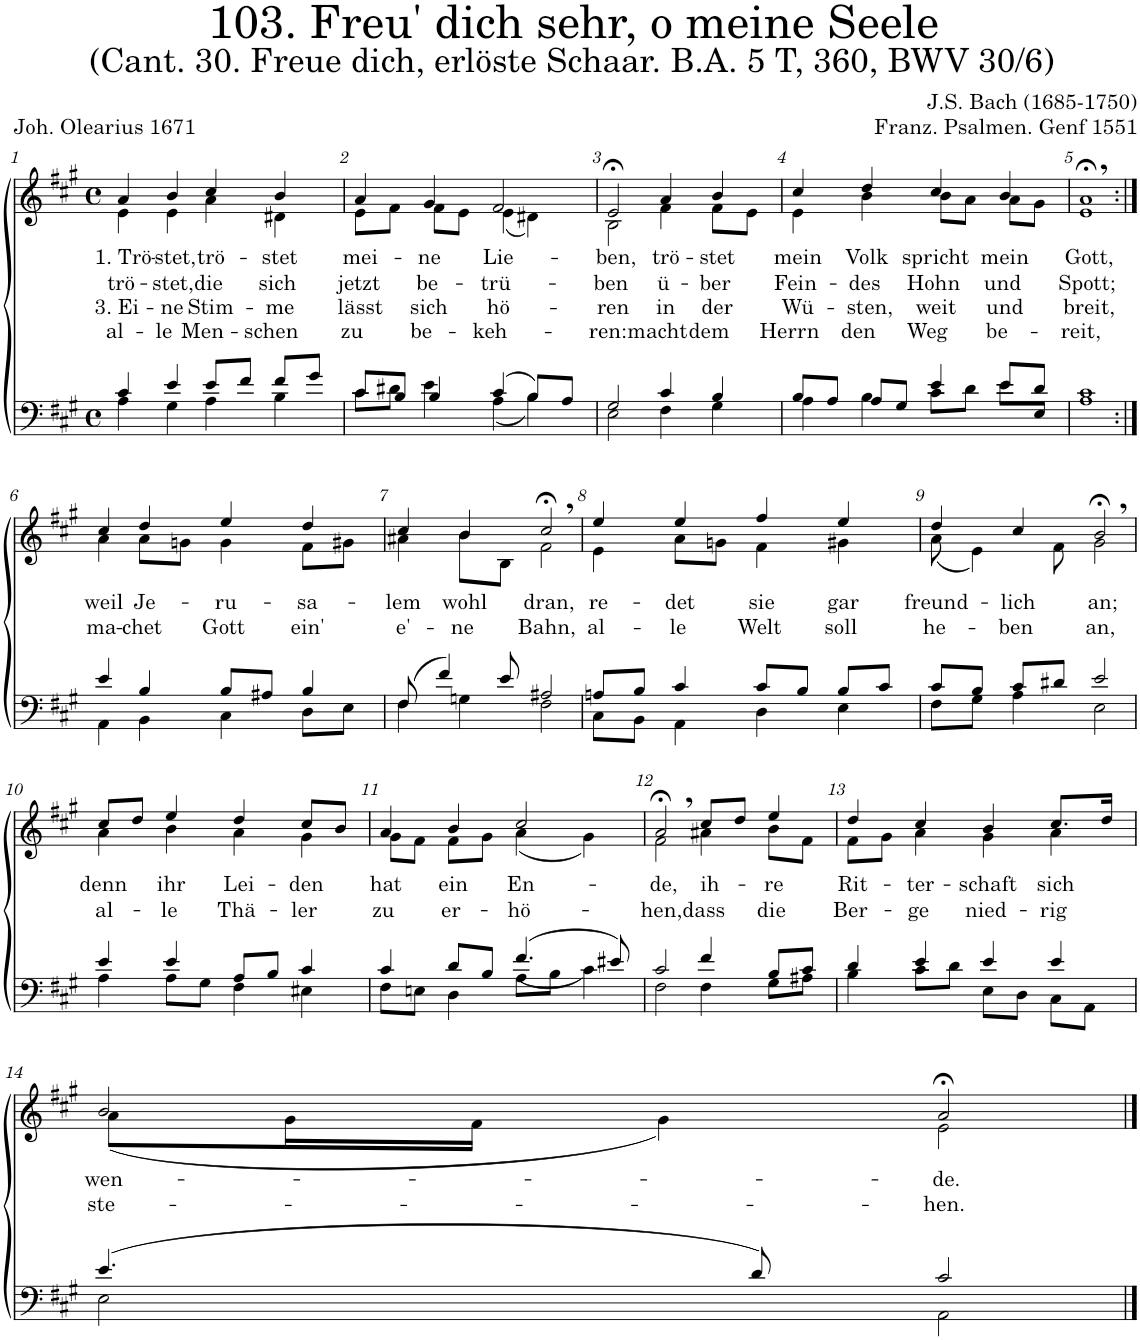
**kern	**kern	**text	**text	**text	**text
*part2	*part1	*part1	*part1	*part1	*part1
*staff2	*staff1	*staff1	*staff1	*staff1	*staff1
*I"Tenor/Bass	*I"Soprano/Alto	*	*	*	*
*clefF4	*clefG2	*	*	*	*
*k[f#c#g#]	*k[f#c#g#]	*	*	*	*
*M4/4	*M4/4	*	*	*	*
*met(c)	*met(c)	*	*	*	*
=1	=1	=1	=1	=1	=1
*^	*	*	*	*	*
!	!	!	!LO:LY:b	!LO:LY:b	!LO:LY:b	!LO:LY:b
*	*	*^	*	*	*	*
4c#/	4A\	4a/	4e\	1. Trö-	trö-	3. Ei-	al-
!	!	!	!	!LO:LY:b	!LO:LY:b	!LO:LY:b	!LO:LY:b
4e/	4G#\	4b/	4e\	-stet,	-stet,	-ne	-le
!	!	!	!	!LO:LY:b	!LO:LY:b	!LO:LY:b	!LO:LY:b
8e/L	4A\	4cc#/	4a\	trö-	die	Stim-	Men-
8f#/J	.	.	.	.	.	.	.
!	!	!	!	!LO:LY:b	!LO:LY:b	!LO:LY:b	!LO:LY:b
8f#/L	4B\	4b/	4d#X\	stet	sich	-me	-schen
8g#/J	.	.	.	.	.	.	.
=2	=2	=2	=2	=2	=2	=2	=2
!	!	!	!	!LO:LY:b	!LO:LY:b	!LO:LY:b	!LO:LY:b
8c#/L	8c#\L	4a/	8e\L	mei-	jetzt	lässt	zu
8B/J	8d#X\J	.	8f#\J	.	.	.	.
!	!	!	!	!LO:LY:b	!LO:LY:b	!LO:LY:b	!LO:LY:b
4B/	4e\	4g#/	8f#\L	-ne	be-	sich	be-
.	.	.	8e\J	.	.	.	.
!	!	!	!	!LO:LY:b	!LO:LY:b	!LO:LY:b	!LO:LY:b
(4c#/	(4A\	2f#/	(4e\	Lie-	-trü-	hö-	-keh-
8B/L)	4B\)	.	4d#X\)	.	.	.	.
8A/J	.	.	.	.	.	.	.
=3	=3	=3	=3	=3	=3	=3	=3
!	!	!	!	!LO:LY:b	!LO:LY:b	!LO:LY:b	!LO:LY:b
2G#/	2E\	2e;<,/	2B\	-ben,	-ben	-ren	-ren:
!	!	!	!	!LO:LY:b	!LO:LY:b	!LO:LY:b	!LO:LY:b
4c#/	4F#\	4a/	4f#\	trö-	ü-	in	macht
!	!	!	!	!LO:LY:b	!LO:LY:b	!LO:LY:b	!LO:LY:b
4B/	4G#\	4b/	8f#\L	-stet	ber	der	dem
.	.	.	8e\J	.	.	.	.
=4	=4	=4	=4	=4	=4	=4	=4
!	!	!	!	!LO:LY:b	!LO:LY:b	!LO:LY:b	!LO:LY:b
8B/L	4A\	4cc#/	4e\	mein	Fein-	Wü-	Herrn
8A/J	.	.	.	.	.	.	.
!	!	!	!	!LO:LY:b	!LO:LY:b	!LO:LY:b	!LO:LY:b
8A/L	4B\	4dd/	4b\	Volk	-des	-sten,	den
8G#/J	.	.	.	.	.	.	.
!	!	!	!	!LO:LY:b	!LO:LY:b	!LO:LY:b	!LO:LY:b
4e/	8c#\L	4cc#/	8b\L	spricht	Hohn	weit	Weg
.	8d\J	.	8a\J	.	.	.	.
!	!	!	!	!LO:LY:b	!LO:LY:b	!LO:LY:b	!LO:LY:b
8e/L	8e\L	4b/	8a\L	mein	und	und	be-
8d/J	8E/J	.	8g#\J	.	.	.	.
=5	=5	=5	=5	=5	=5	=5	=5
!	!	!	!	!LO:LY:b	!LO:LY:b	!LO:LY:b	!LO:LY:b
1c#	1A	1a;<,	1e	Gott,	Spott;	breit,	-reit,
!!LO:LB:g=z	!!
=6:|!	=6:|!	=6:|!	=6:|!	=6:|!	=6:|!	=6:|!	=6:|!
!	!	!	!	!LO:LY:b	!LO:LY:b	!	!
4e/	4AA\	4cc#/	4a\	weil	ma-	.	.
!	!	!	!	!LO:LY:b	!LO:LY:b	!	!
4B/	4BB\	4dd/	8a\L	Je-	-chet	.	.
.	.	.	8gn\J	.	.	.	.
!	!	!	!	!LO:LY:b	!LO:LY:b	!	!
8B/L	4C#\	4ee/	4g\	-ru-	Gott	.	.
8A#X/J	.	.	.	.	.	.	.
!	!	!	!	!LO:LY:b	!LO:LY:b	!	!
4B/	8D\L	4dd/	8f#\L	sa-	ein'	.	.
.	8E\J	.	8g#X\J	.	.	.	.
=7	=7	=7	=7	=7	=7	=7	=7
!	!	!	!	!LO:LY:b	!LO:LY:b	!	!
(8F#/	4F#\	4cc#/	4a#X\	-lem	e'-	.	.
4f#/)	.	.	.	.	.	.	.
!	!	!	!	!LO:LY:b	!LO:LY:b	!	!
.	4Gn\	4b/	8b\L	wohl	-ne	.	.
8e/	.	.	8B\J	.	.	.	.
!	!	!	!	!LO:LY:b	!LO:LY:b	!	!
2A#X/	2F#\	2cc#;<,/	2f#\	dran,	Bahn,	.	.
=8	=8	=8	=8	=8	=8	=8	=8
!	!	!	!	!LO:LY:b	!LO:LY:b	!	!
8An/L	8C#\L	4ee/	4e\	re-	al-	.	.
8B/J	8BB\J	.	.	.	.	.	.
!	!	!	!	!LO:LY:b	!LO:LY:b	!	!
4c#/	4AA\	4ee/	8a\L	-det	-le	.	.
.	.	.	8gn\J	.	.	.	.
!	!	!	!	!LO:LY:b	!LO:LY:b	!	!
8c#/L	4D\	4ff#/	4f#\	sie	Welt	.	.
8B/J	.	.	.	.	.	.	.
!	!	!	!	!LO:LY:b	!LO:LY:b	!	!
8B/L	4E\	4ee/	4g#X\	gar	soll	.	.
8c#/J	.	.	.	.	.	.	.
=9	=9	=9	=9	=9	=9	=9	=9
!	!	!	!	!LO:LY:b	!LO:LY:b	!	!
8c#/L	8F#\L	4dd/	(8a\	freund-	he-	.	.
8B/J	8G#\J	.	4e\)	.	.	.	.
!	!	!	!	!LO:LY:b	!LO:LY:b	!	!
8c#/L	4A\	4cc#/	.	-lich	-ben	.	.
8d#X/J	.	.	8f#\	.	.	.	.
!	!	!	!	!LO:LY:b	!LO:LY:b	!	!
2e/	2E\	2b;<,/	2g#\	an;	an,	.	.
!!LO:LB:g=z	!!
=10	=10	=10	=10	=10	=10	=10	=10
!	!	!	!	!LO:LY:b	!LO:LY:b	!	!
4e/	4A\	8cc#;</L	4a\	denn	al-	.	.
.	.	8dd/J	.	.	.	.	.
!	!	!	!	!LO:LY:b	!LO:LY:b	!	!
4e/	8A\L	4ee/	4b\	ihr	-le	.	.
.	8G#\J	.	.	.	.	.	.
!	!	!	!	!LO:LY:b	!LO:LY:b	!	!
8A/L	4F#\	4dd/	4a\	Lei-	Thä-	.	.
8B/J	.	.	.	.	.	.	.
!	!	!	!	!LO:LY:b	!LO:LY:b	!	!
4c#/	4E#X\	8cc#/L	4g#\	-den	-ler	.	.
.	.	8b/J	.	.	.	.	.
=11	=11	=11	=11	=11	=11	=11	=11
!	!	!	!	!LO:LY:b	!LO:LY:b	!	!
4c#/	8F#\L	4a/	8g#\L	hat	zu	.	.
.	8En\J	.	8f#\J	.	.	.	.
!	!	!	!	!LO:LY:b	!LO:LY:b	!	!
8d/L	4D\	4b/	8f#\L	ein	er-	.	.
8B/J	.	.	8g#\J	.	.	.	.
!	!	!	!	!LO:LY:b	!LO:LY:b	!	!
(4.f#/	(8A\L	2cc#/	(4a\	En-	-hö-	.	.
.	8B\J	.	.	.	.	.	.
.	4c#\)	.	4g#\)	.	.	.	.
8e#X/)	.	.	.	.	.	.	.
=12	=12	=12	=12	=12	=12	=12	=12
!	!	!	!	!LO:LY:b	!LO:LY:b	!	!
2c#/	2F#\	2a;<,/	2f#\	-de,	-hen,	.	.
!	!	!	!	!LO:LY:b	!LO:LY:b	!	!
4f#/	4F#\	8cc#/L	4a#X\	ih-	dass	.	.
.	.	8dd/J	.	.	.	.	.
!	!	!	!	!LO:LY:b	!LO:LY:b	!	!
8B/L	8G#\L	4ee/	8b\L	-re	die	.	.
8c#/J	8A#X\J	.	8f#\J	.	.	.	.
=13	=13	=13	=13	=13	=13	=13	=13
!	!	!	!	!LO:LY:b	!LO:LY:b	!	!
4d/	4B\	4dd/	8f#\L	Rit-	Ber-	.	.
.	.	.	8g#\J	.	.	.	.
!	!	!	!	!LO:LY:b	!LO:LY:b	!	!
4e/	8c#\L	4cc#/	4a\	-ter-	-ge	.	.
.	8d\J	.	.	.	.	.	.
!	!	!	!	!LO:LY:b	!LO:LY:b	!	!
4e/	8E\L	4b/	4g#\	-schaft	nied-	.	.
.	8D\J	.	.	.	.	.	.
!	!	!	!	!LO:LY:b	!LO:LY:b	!	!
4e/	8C#\L	8.cc#/L	4a\	sich	-rig	.	.
.	8AA\J	.	.	.	.	.	.
.	.	16dd/Jk	.	.	.	.	.
!!LO:LB:g=z	!!
=14	=14	=14	=14	=14	=14	=14	=14
!	!	!	!	!LO:LY:b	!LO:LY:b	!	!
(4.e/	2E\	2b/	(8a\L	wen-	ste-	.	.
.	.	.	16g#\L	.	.	.	.
.	.	.	16f#\JJ	.	.	.	.
.	.	.	4g#\)	.	.	.	.
8d/)	.	.	.	.	.	.	.
!	!	!	!	!LO:LY:b	!LO:LY:b	!	!
2c#/	2AA\	2a;</	2e\	-de.	-hen.	.	.
*v	*v	*	*	*	*	*	*
*	*v	*v	*	*	*	*
==	==	==	==	==	==
*-	*-	*-	*-	*-	*-
